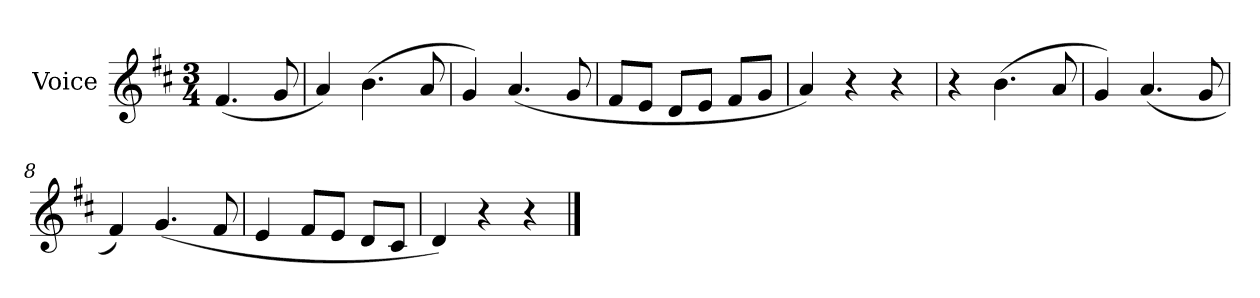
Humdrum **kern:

**kern
*part1
*staff1
*I"Voice
*I'V
*clefG2
*k[f#c#]
*M3/4
=1
(4.f#/
8g/
=2
4a/)
(4.b\
8a/
=3
4g/)
(4.a/
8g/
=4
8f#/L
8e/J
8d/L
8e/J
8f#/L
8g/J
=5
4a/)
4r
4r
=6
4r
(4.b\
8a/
=7
4g/)
(4.a/
8g/
=8
4f#/)
(4.g/
8f#/
=9
4e/
8f#/L
8e/J
8d/L
8c#/J
=10
4d/)
4r
4r
==
*-
